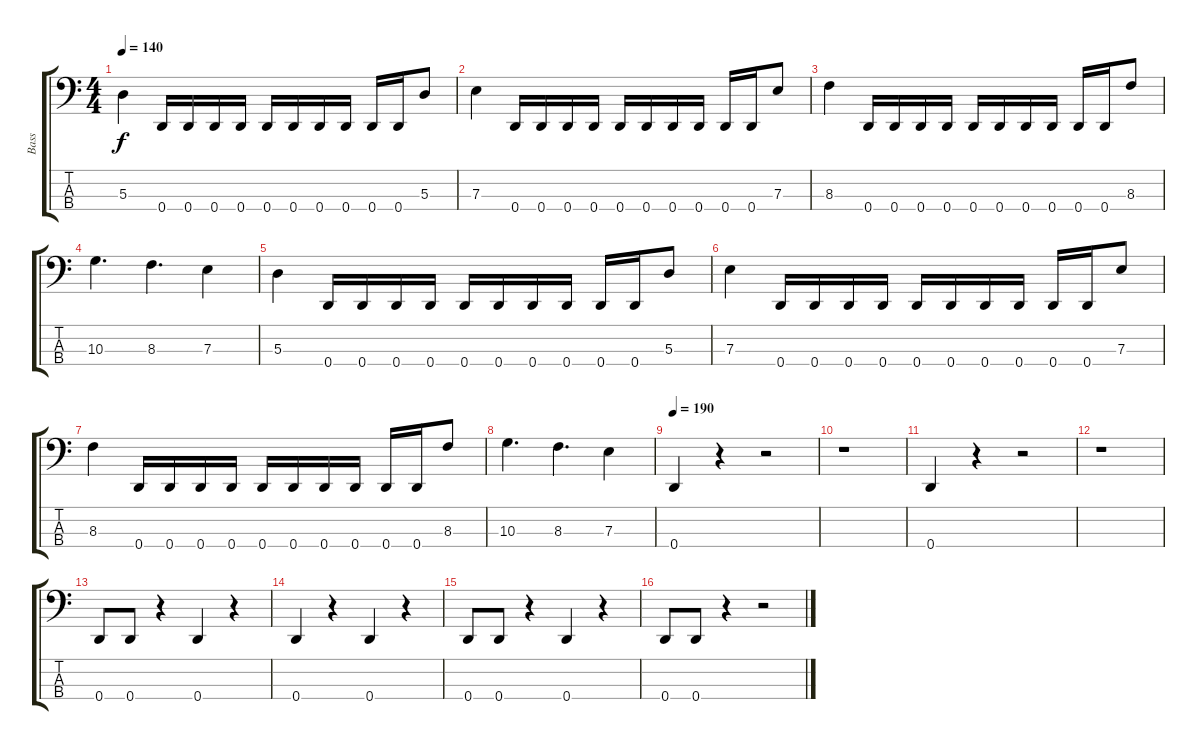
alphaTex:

\track ("Bass" "Bass") {instrument electricbassfinger}
\staff {score tabs}
\tuning (G2 D2 A1 D1) {hide}
\ts (4 4)
\tempo 140
\clef f4
\ks c
5.3.4{dy f} 0.4.16 0.4.16 0.4.16 0.4.16 0.4.16 0.4.16 0.4.16 0.4.16 0.4.16 0.4.16 5.3.8 |
7.3.4 0.4.16 0.4.16 0.4.16 0.4.16 0.4.16 0.4.16 0.4.16 0.4.16 0.4.16 0.4.16 7.3.8 |
8.3.4 0.4.16 0.4.16 0.4.16 0.4.16 0.4.16 0.4.16 0.4.16 0.4.16 0.4.16 0.4.16 8.3.8 |
10.3.4{d} 8.3.4{d} 7.3.4 |
5.3.4 0.4.16 0.4.16 0.4.16 0.4.16 0.4.16 0.4.16 0.4.16 0.4.16 0.4.16 0.4.16 5.3.8 |
7.3.4 0.4.16 0.4.16 0.4.16 0.4.16 0.4.16 0.4.16 0.4.16 0.4.16 0.4.16 0.4.16 7.3.8 |
8.3.4 0.4.16 0.4.16 0.4.16 0.4.16 0.4.16 0.4.16 0.4.16 0.4.16 0.4.16 0.4.16 8.3.8 |
10.3.4{d} 8.3.4{d} 7.3.4 |
\tempo 190
0.4.4 r.4 r.2 |
r.1 |
0.4.4 r.4 r.2 |
r.1 |
0.4.8 0.4.8 r.4 0.4.4 r.4 |
0.4.4 r.4 0.4.4 r.4 |
0.4.8 0.4.8 r.4 0.4.4 r.4 |
0.4.8 0.4.8 r.4 r.2
